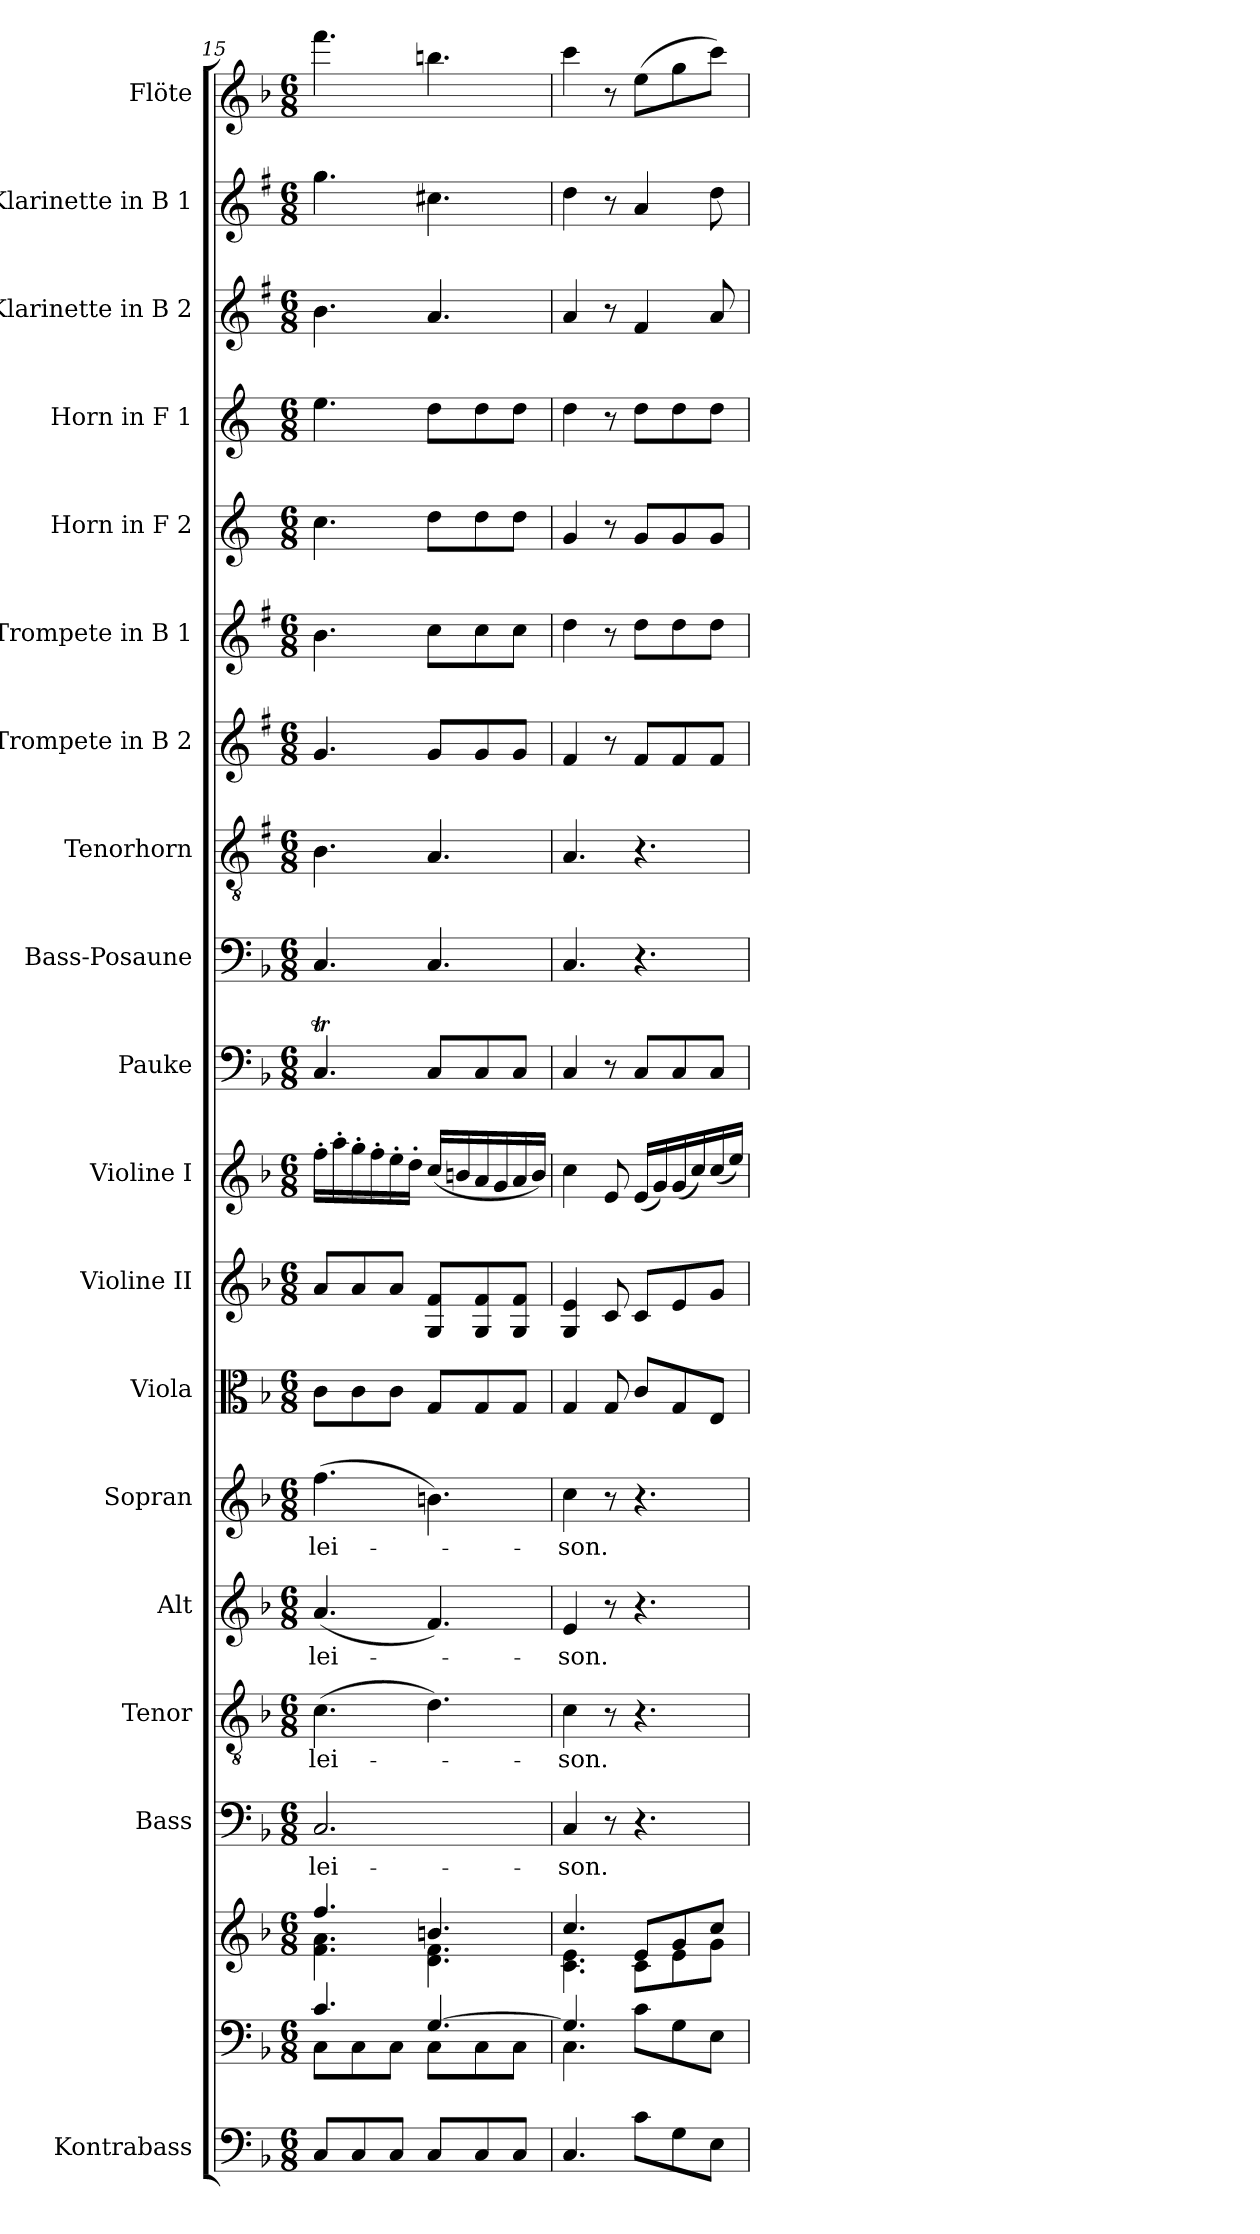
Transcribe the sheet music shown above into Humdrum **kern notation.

**kern	**kern	**kern	**kern	**text	**kern	**text	**kern	**text	**kern	**text	**kern	**kern	**kern	**kern	**kern	**kern	**kern	**kern	**kern	**kern	**kern	**kern	**kern
*part19	*part18	*part18	*part17	*part17	*part16	*part16	*part15	*part15	*part14	*part14	*part13	*part12	*part11	*part10	*part9	*part8	*part7	*part6	*part5	*part4	*part3	*part2	*part1
*staff20	*staff19	*staff18	*staff17	*staff17	*staff16	*staff16	*staff15	*staff15	*staff14	*staff14	*staff13	*staff12	*staff11	*staff10	*staff9	*staff8	*staff7	*staff6	*staff5	*staff4	*staff3	*staff2	*staff1
*I"Kontrabass	*	*	*I"Bass	*	*I"Tenor	*	*I"Alt	*	*I"Sopran	*	*I"Viola	*I"Violine II	*I"Violine I	*I"Pauke	*I"Bass-Posaune	*I"Tenorhorn	*I"Trompete in B 2	*I"Trompete in B 1	*I"Horn in F 2	*I"Horn in F 1	*I"Klarinette in B 2	*I"Klarinette in B 1	*I"Flöte
*I'Kb.	*	*	*I'B	*	*I'T	*	*I'A	*	*I'S	*	*I'Vla.	*I'Vl. II	*I'Vl. I	*I'Pk.	*I'B. Pos.	*I'T	*	*	*I'Hrn. 2	*I'Hrn. 1	*	*	*I'Fl.
*clefF4	*clefF4	*clefG2	*clefF4	*	*clefGv2	*	*clefG2	*	*clefG2	*	*clefC3	*clefG2	*clefG2	*clefF4	*clefF4	*clefGv2	*clefG2	*clefG2	*clefG2	*clefG2	*clefG2	*clefG2	*clefG2
*ITrd7c12	*	*	*	*	*	*	*	*	*	*	*	*	*	*	*	*ITrd1c2	*ITrd1c2	*ITrd1c2	*ITrd4c7	*ITrd4c7	*ITrd1c2	*ITrd1c2	*
*k[b-]	*k[b-]	*k[b-]	*k[b-]	*	*k[b-]	*	*k[b-]	*	*k[b-]	*	*k[b-]	*k[b-]	*k[b-]	*k[b-]	*k[b-]	*k[b-]	*k[b-]	*k[b-]	*k[b-]	*k[b-]	*k[b-]	*k[b-]	*k[b-]
*F:	*F:	*F:	*F:	*	*F:	*	*F:	*	*F:	*	*F:	*F:	*F:	*F:	*F:	*F:	*F:	*F:	*F:	*F:	*F:	*F:	*F:
*M6/8	*M6/8	*M6/8	*M6/8	*	*M6/8	*	*M6/8	*	*M6/8	*	*M6/8	*M6/8	*M6/8	*M6/8	*M6/8	*M6/8	*M6/8	*M6/8	*M6/8	*M6/8	*M6/8	*M6/8	*M6/8
=15	=15	=15	=15	=15	=15	=15	=15	=15	=15	=15	=15	=15	=15	=15	=15	=15	=15	=15	=15	=15	=15	=15	=15
*	*^	*^	*	*	*	*	*	*	*	*	*	*	*	*	*	*	*	*	*	*	*	*	*
!	!	!	!	!	!	!LO:LY:b	!	!LO:LY:b	!	!LO:LY:b	!	!LO:LY:b	!	!	!	!	!	!	!	!	!	!	!	!	!
8CC/L	4.c/	8C\L	4.ff/	4.f\ 4.a\	2.C/	-lei-	(>4.c\	-lei-	(<4.a/	-lei-	(>4.ff\	-lei-	8c\L	8a/L	16ff'>\LL	4.CT/	4.C/	4.A\	4.f/	4.a\	4.f\	4.a\	4.a\	4.ff\	4.fff\
.	.	.	.	.	.	.	.	.	.	.	.	.	.	.	16aa'>\	.	.	.	.	.	.	.	.	.	.
8CC/	.	8C\	.	.	.	.	.	.	.	.	.	.	8c\	8a/	16gg'>\	.	.	.	.	.	.	.	.	.	.
.	.	.	.	.	.	.	.	.	.	.	.	.	.	.	16ff'>\	.	.	.	.	.	.	.	.	.	.
8CC/J	.	8C\J	.	.	.	.	.	.	.	.	.	.	8c\J	8a/J	16ee'>\	.	.	.	.	.	.	.	.	.	.
.	.	.	.	.	.	.	.	.	.	.	.	.	.	.	16dd'>\JJ	.	.	.	.	.	.	.	.	.	.
8CC/L	[>4.G/	8C\L	4.bn/	4.d\ 4.f\	.	.	4.d\)	.	4.f/)	.	4.bn\)	.	8G/L	8G/ 8f/L	(<16cc/LL	8C/L	4.C/	4.G/	8f/L	8b-\L	8g\L	8g\L	4.g/	4.bn\	4.bbn\
.	.	.	.	.	.	.	.	.	.	.	.	.	.	.	16bn/	.	.	.	.	.	.	.	.	.	.
8CC/	.	8C\	.	.	.	.	.	.	.	.	.	.	8G/	8G/ 8f/	16a/	8C/	.	.	8f/	8b-\	8g\	8g\	.	.	.
.	.	.	.	.	.	.	.	.	.	.	.	.	.	.	16g/	.	.	.	.	.	.	.	.	.	.
8CC/J	.	8C\J	.	.	.	.	.	.	.	.	.	.	8G/J	8G/ 8f/J	16a/	8C/J	.	.	8f/J	8b-\J	8g\J	8g\J	.	.	.
.	.	.	.	.	.	.	.	.	.	.	.	.	.	.	16b/JJ)	.	.	.	.	.	.	.	.	.	.
=16	=16	=16	=16	=16	=16	=16	=16	=16	=16	=16	=16	=16	=16	=16	=16	=16	=16	=16	=16	=16	=16	=16	=16	=16	=16
!	!	!	!	!	!	!LO:LY:b	!	!LO:LY:b	!	!LO:LY:b	!	!LO:LY:b	!	!	!	!	!	!	!	!	!	!	!	!	!
4.CC/	4.G/]	4.C\	4.cc/	4.c\ 4.e\	4C/	-son.	4c\	-son.	4e/	-son.	4cc\	-son.	4G/	4G/ 4e/	4cc\	4C/	4.C/	4.G/	4e/	4cc\	4c/	4g\	4g/	4cc\	4ccc\
.	.	.	.	.	8r	.	8r	.	8r	.	8r	.	8G/	8c/	8e/	8r	.	.	8r	8r	8r	8r	8r	8r	8r
8C\L	4.ryy	8c\L	8e/L	8c\L	4.r	.	4.r	.	4.r	.	4.r	.	8c/L	8c/L	(<16e/LL	8C/L	4.r	4.r	8e/L	8cc\L	8c/L	8g\L	4e/	4g/	(>8ee\L
.	.	.	.	.	.	.	.	.	.	.	.	.	.	.	16g/)	.	.	.	.	.	.	.	.	.	.
8GG\	.	8G\	8g/	8e\	.	.	.	.	.	.	.	.	8G/	8e/	(<16g/	8C/	.	.	8e/	8cc\	8c/	8g\	.	.	8gg\
.	.	.	.	.	.	.	.	.	.	.	.	.	.	.	16cc/)	.	.	.	.	.	.	.	.	.	.
8EE\J	.	8E\J	8cc/J	8g\J	.	.	.	.	.	.	.	.	8E/J	8g/J	(<16cc/	8C/J	.	.	8e/J	8cc\J	8c/J	8g\J	8g/	8cc\	8ccc\J)
.	.	.	.	.	.	.	.	.	.	.	.	.	.	.	16ee/JJ)	.	.	.	.	.	.	.	.	.	.
*	*v	*v	*	*	*	*	*	*	*	*	*	*	*	*	*	*	*	*	*	*	*	*	*	*	*
*	*	*v	*v	*	*	*	*	*	*	*	*	*	*	*	*	*	*	*	*	*	*	*	*	*
=	=	=	=	=	=	=	=	=	=	=	=	=	=	=	=	=	=	=	=	=	=	=	=
*-	*-	*-	*-	*-	*-	*-	*-	*-	*-	*-	*-	*-	*-	*-	*-	*-	*-	*-	*-	*-	*-	*-	*-
